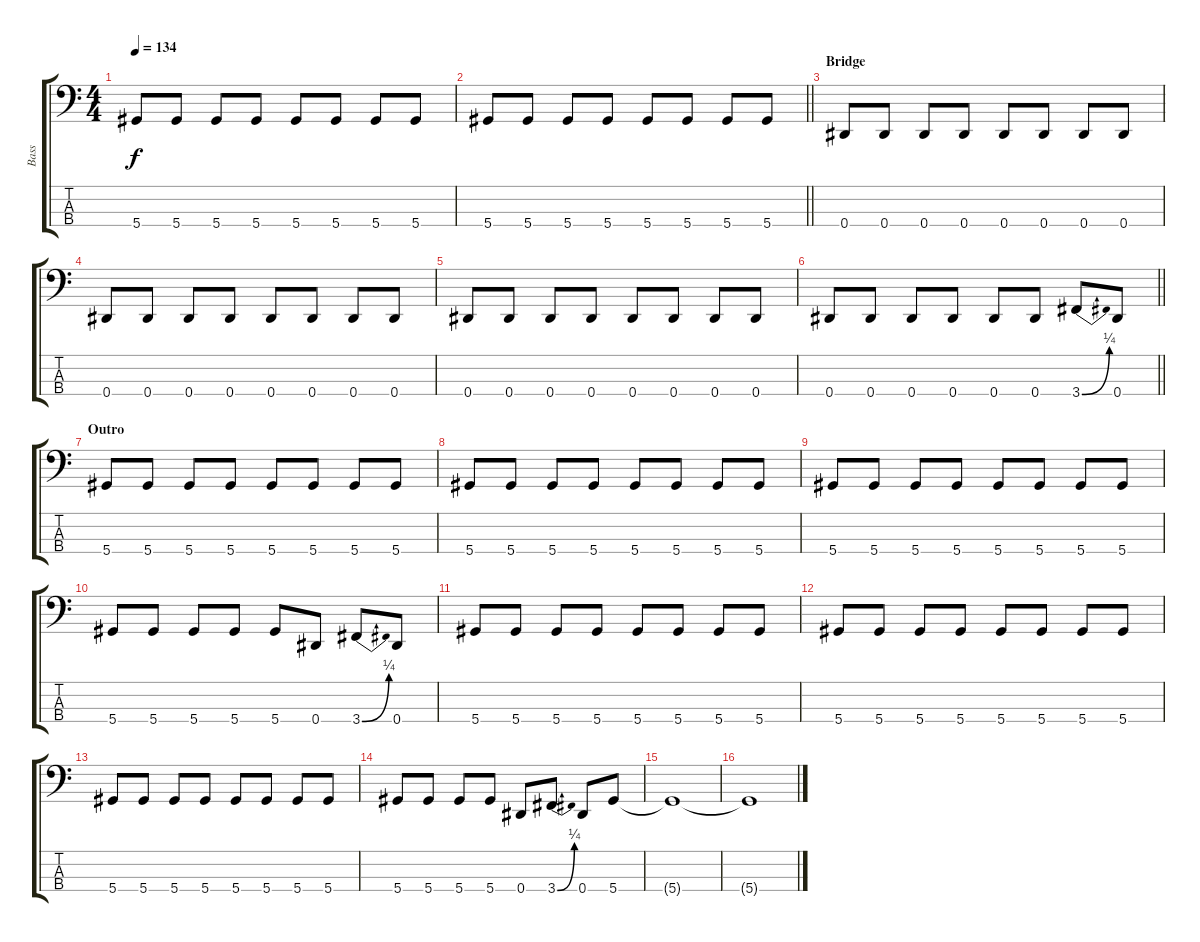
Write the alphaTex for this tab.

\track ("Bass" "Bass") {instrument electricbasspick}
\staff {score tabs}
\tuning (Gb2 Db2 Ab1 Eb1) {hide}
\ts (4 4)
\tempo 134
\clef f4
\ks c
5.4.8{dy f} 5.4.8 5.4.8 5.4.8 5.4.8 5.4.8 5.4.8 5.4.8 |
\barLineRight lightlight
5.4.8 5.4.8 5.4.8 5.4.8 5.4.8 5.4.8 5.4.8 5.4.8 |
\section ("" "Bridge")
0.4.8 0.4.8 0.4.8 0.4.8 0.4.8 0.4.8 0.4.8 0.4.8 |
0.4.8 0.4.8 0.4.8 0.4.8 0.4.8 0.4.8 0.4.8 0.4.8 |
0.4.8 0.4.8 0.4.8 0.4.8 0.4.8 0.4.8 0.4.8 0.4.8 |
\barLineRight lightlight
0.4.8 0.4.8 0.4.8 0.4.8 0.4.8 0.4.8 3.4{be (bend 0 0 60 1)}.8 0.4.8 |
\section ("" "Outro")
5.4.8 5.4.8 5.4.8 5.4.8 5.4.8 5.4.8 5.4.8 5.4.8 |
5.4.8 5.4.8 5.4.8 5.4.8 5.4.8 5.4.8 5.4.8 5.4.8 |
5.4.8 5.4.8 5.4.8 5.4.8 5.4.8 5.4.8 5.4.8 5.4.8 |
5.4.8 5.4.8 5.4.8 5.4.8 5.4.8 0.4.8 3.4{be (bend 0 0 60 1)}.8 0.4.8 |
5.4.8 5.4.8 5.4.8 5.4.8 5.4.8 5.4.8 5.4.8 5.4.8 |
5.4.8 5.4.8 5.4.8 5.4.8 5.4.8 5.4.8 5.4.8 5.4.8 |
5.4.8 5.4.8 5.4.8 5.4.8 5.4.8 5.4.8 5.4.8 5.4.8 |
5.4.8 5.4.8 5.4.8 5.4.8 0.4.8 3.4{be (bend 0 0 60 1)}.8 0.4.8 5.4.8 |
5.4{t}.1 |
5.4{t}.1
